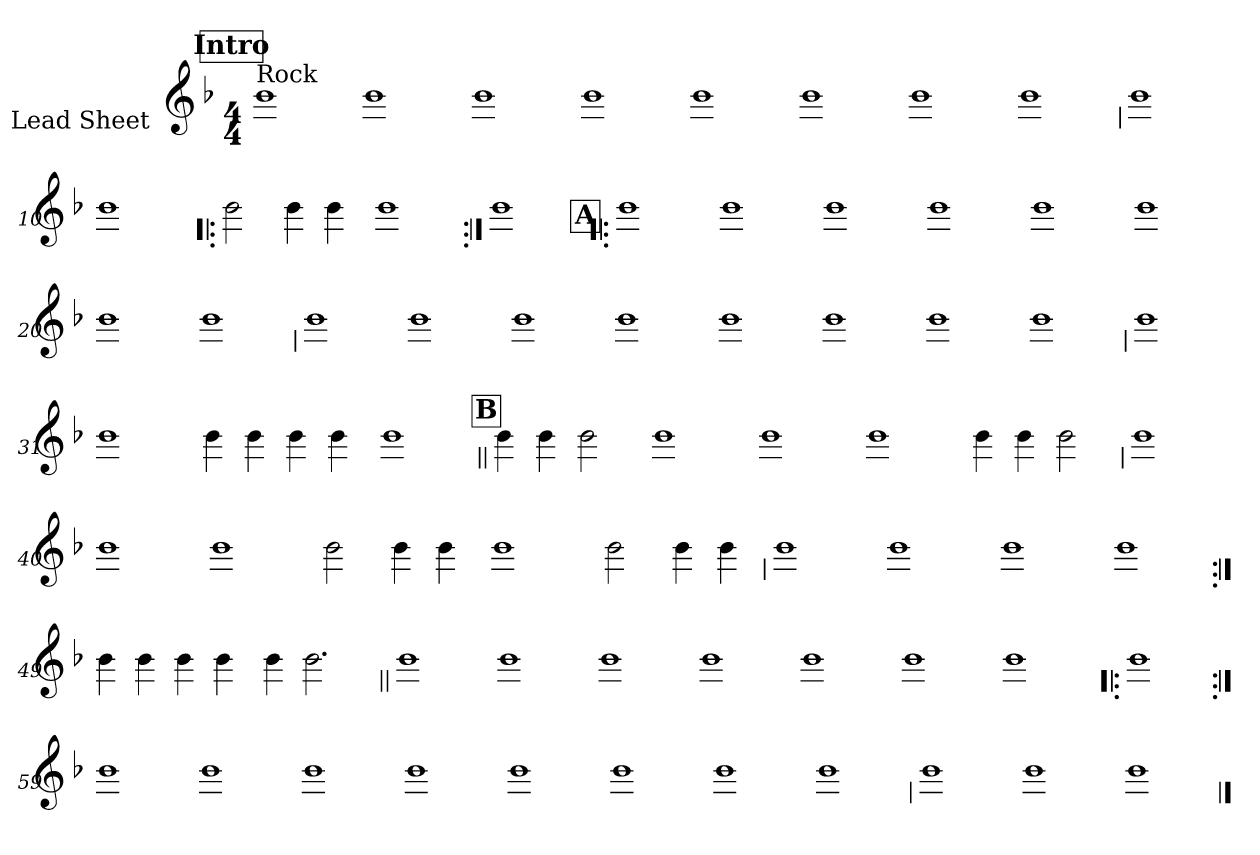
**kern
*part1
*staff1
*I"Lead Sheet
*stria0
*clefG2
*k[b-]
*F:
*M4/4
*MM155
!!LO:REH:place=s1:a:t=Intro
=1||
!LO:TX:a:t=Rock
1b-
=2-
1b-
=3-
1b-
=4-
1b-
=5-
1b-
=6-
1b-
=7-
1b-
=8-
1b-
!!LO:LB:g=z
=9
1b-
=10-
1b-
=11!|:
2b-
4b-
4b-
=12-
1b-
=13:|!
1b-
!!LO:LB:g=z
!!LO:REH:place=s1:a:t=A
=14!|:
1b-
=15-
1b-
=16-
1b-
=17-
1b-
=18-
1b-
=19-
1b-
=20-
1b-
=21-
1b-
!!LO:LB:g=z
=22
1b-
=23-
1b-
=24-
1b-
=25-
1b-
=26-
1b-
=27-
1b-
=28-
1b-
=29-
1b-
!!LO:LB:g=z
=30
1b-
=31-
1b-
=32-
4b-
4b-
4b-
4b-
=33-
1b-
!!LO:LB:g=z
!!LO:REH:place=s1:a:t=B
=34||
4b-
4b-
2b-
=35-
1b-
=36-
1b-
=37-
1b-
=38-
4b-
4b-
2b-
!!LO:LB:g=z
=39
1b-
=40-
1b-
=41-
1b-
=42-
2b-
4b-
4b-
=43-
1b-
=44-
2b-
4b-
4b-
!!LO:LB:g=z
=45
1b-
=46-
1b-
=47-
1b-
=48-
1b-
=49:|!
4b-
4b-
4b-
4b-
=50-
4b-
2.b-
!!LO:LB:g=z
=51||
1b-
=52-
1b-
=53-
1b-
=54-
1b-
=55-
1b-
=56-
1b-
=57-
1b-
=58!|:
1b-
!!LO:LB:g=z
=59:|!
1b-
=60-
1b-
=61-
1b-
=62-
1b-
=63-
1b-
=64-
1b-
=65-
1b-
=66-
1b-
!!LO:LB:g=z
=67
1b-
=68-
1b-
=69-
1b-
==
*-
